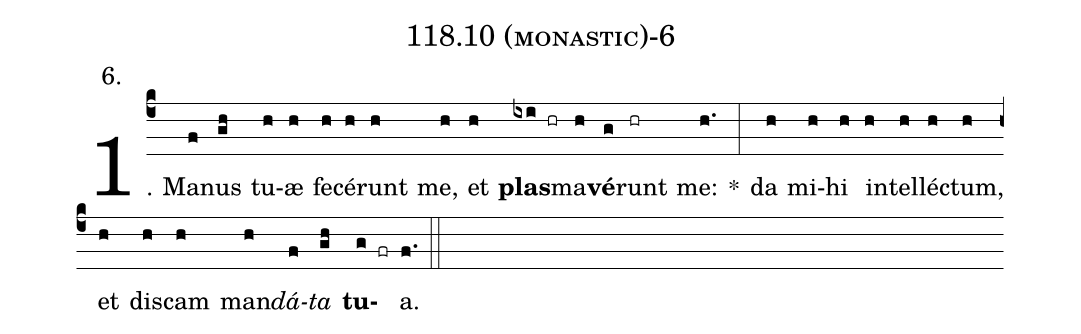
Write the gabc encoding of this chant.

name: 118.10 (monastic)-6;
annotation: 6.;
%%
(c4)1. Ma(f)nus(gh) tu(h)æ(h) fe(h)cé(h)runt(h) me,(h) et(h) <b>plas</b>(ixi hr)ma(h)<b>vé</b>(g)runt(hr) me:(h.) *(:) da(h) mi(h)hi(h) in(h)tel(h)léc(h)tum,(h) et(h) dis(h)cam(h) man(h)<i>dá</i>(f)<i>ta</i>(gh) <b>tu</b>(g fr)a.(f.) (::)
